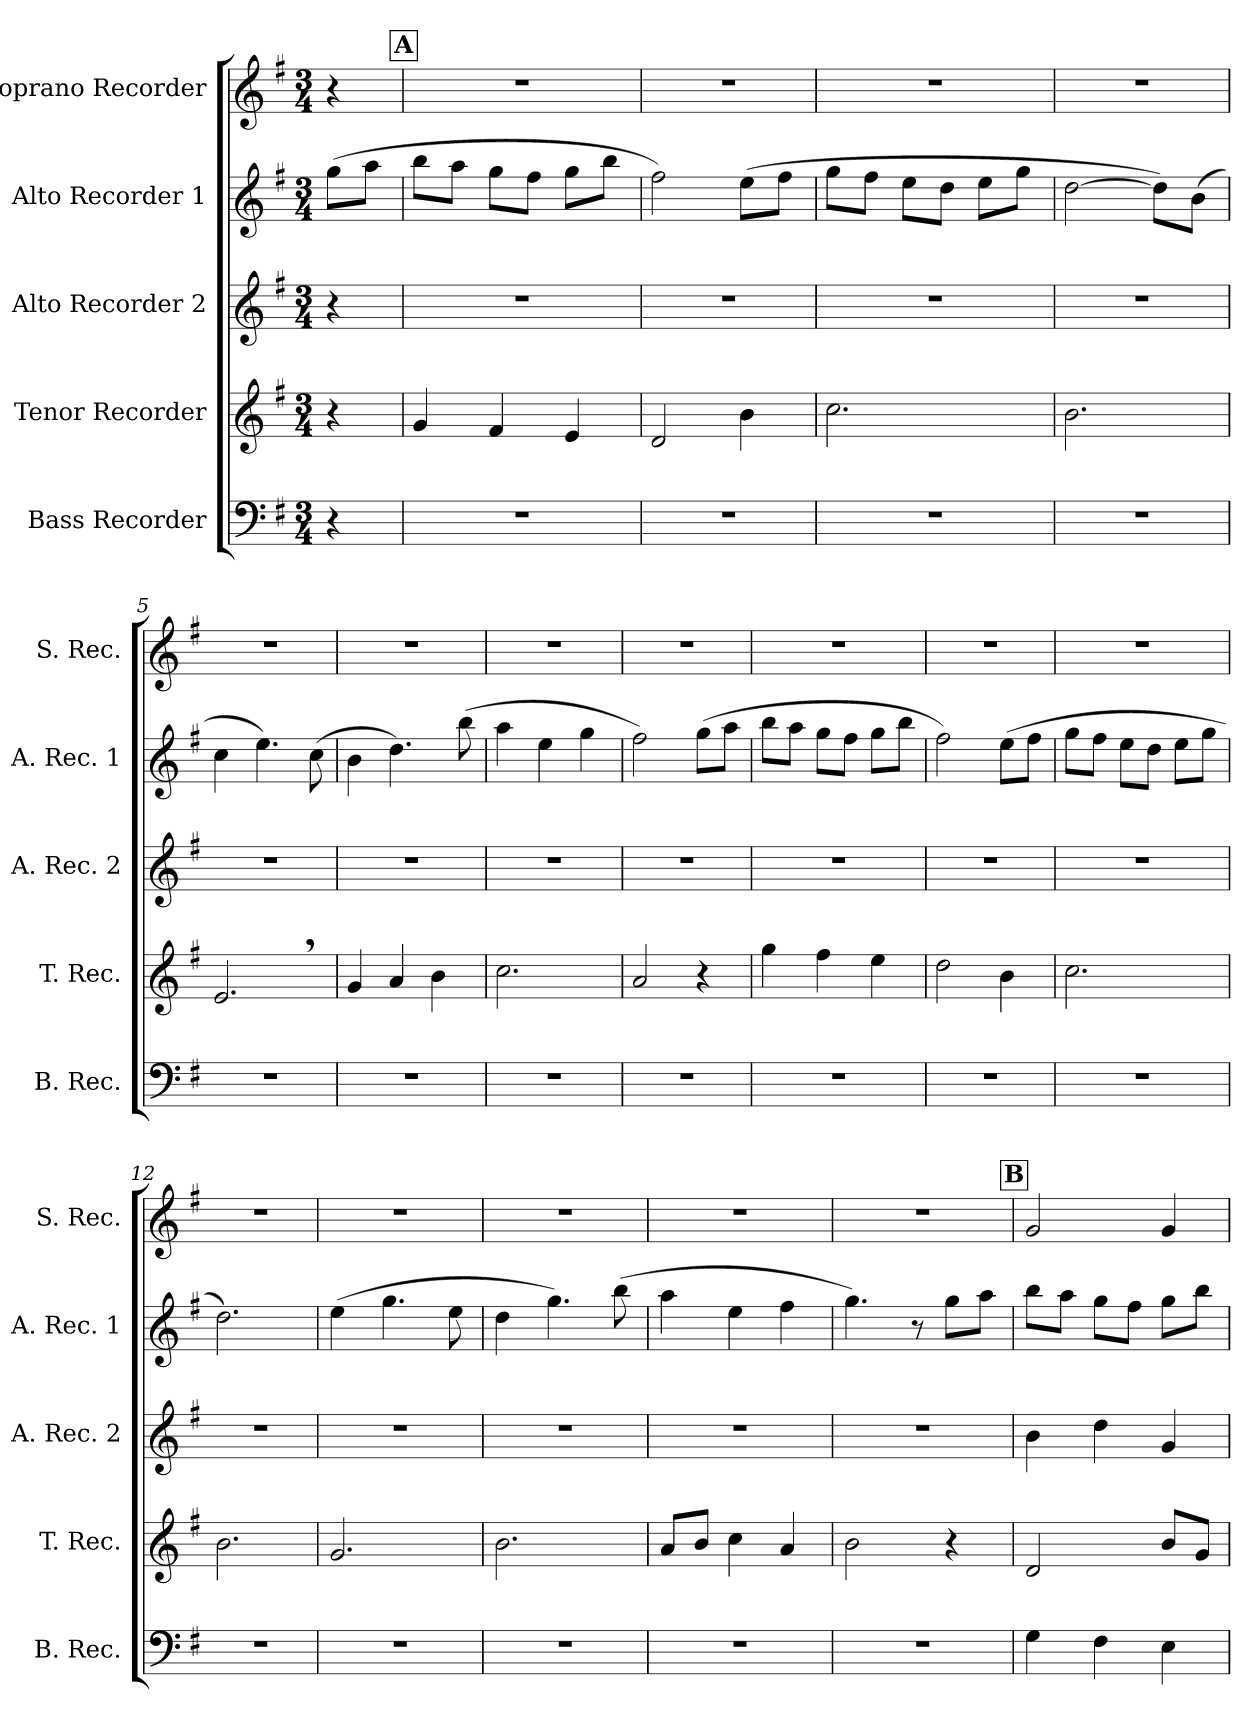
**kern	**kern	**kern	**kern	**kern
*part5	*part4	*part3	*part2	*part1
*staff5	*staff4	*staff3	*staff2	*staff1
*I"Bass Recorder	*I"Tenor Recorder	*I"Alto Recorder 2	*I"Alto Recorder 1	*I"Soprano Recorder
*I'B. Rec.	*I'T. Rec.	*I'A. Rec. 2	*I'A. Rec. 1	*I'S. Rec.
*clefF4	*clefG2	*clefG2	*clefG2	*clefG2
*ITrd-7c-12	*	*	*	*ITrd-7c-12
*k[f#]	*k[f#]	*k[f#]	*k[f#]	*k[f#]
*G:	*G:	*G:	*G:	*G:
*M3/4	*M3/4	*M3/4	*M3/4	*M3/4
*MM88	*MM88	*MM88	*MM88	*MM88
=	=	=	=	=
4r	4r	4r	(>8gg\L	4r
.	.	.	8aa\J	.
!!LO:REH:place=s1:a:B:fs=7.6:t=A
=1	=1	=1	=1	=1
2.r	4g/	2.r	8bb\L	2.r
.	.	.	8aa\J	.
.	4f#/	.	8gg\L	.
.	.	.	8ff#\J	.
.	4e/	.	8gg\L	.
.	.	.	8bb\J	.
=2	=2	=2	=2	=2
2.r	2d/	2.r	2ff#\)	2.r
.	4b\	.	(>8ee\L	.
.	.	.	8ff#\J	.
=3	=3	=3	=3	=3
2.r	2.cc\	2.r	8gg\L	2.r
.	.	.	8ff#\J	.
.	.	.	8ee\L	.
.	.	.	8dd\J	.
.	.	.	8ee\L	.
.	.	.	8gg\J	.
=4	=4	=4	=4	=4
2.r	2.b\	2.r	[2dd\	2.r
.	.	.	8dd\L])	.
.	.	.	(>8b\J	.
=5	=5	=5	=5	=5
2.r	2.e,>/	2.r	4cc\	2.r
.	.	.	4.ee\)	.
.	.	.	(>8cc\	.
=6	=6	=6	=6	=6
2.r	4g/	2.r	4b\	2.r
.	4a/	.	4.dd\)	.
.	4b\	.	.	.
.	.	.	(>8bb\	.
=7	=7	=7	=7	=7
2.r	2.cc\	2.r	4aa\	2.r
.	.	.	4ee\	.
.	.	.	4gg\	.
!!LO:LB:g=z
=8	=8	=8	=8	=8
2.r	2a/	2.r	2ff#\)	2.r
.	4r	.	(>8gg\L	.
.	.	.	8aa\J	.
=9	=9	=9	=9	=9
2.r	4gg\	2.r	8bb\L	2.r
.	.	.	8aa\J	.
.	4ff#\	.	8gg\L	.
.	.	.	8ff#\J	.
.	4ee\	.	8gg\L	.
.	.	.	8bb\J	.
=10	=10	=10	=10	=10
2.r	2dd\	2.r	2ff#\)	2.r
.	4b\	.	(>8ee\L	.
.	.	.	8ff#\J	.
=11	=11	=11	=11	=11
2.r	2.cc\	2.r	8gg\L	2.r
.	.	.	8ff#\J	.
.	.	.	8ee\L	.
.	.	.	8dd\J	.
.	.	.	8ee\L	.
.	.	.	8gg\J	.
=12	=12	=12	=12	=12
2.r	2.b\	2.r	2.dd\)	2.r
=13	=13	=13	=13	=13
2.r	2.g/	2.r	(>4ee\	2.r
.	.	.	4.gg\	.
.	.	.	8ee\	.
=14	=14	=14	=14	=14
2.r	2.b\	2.r	4dd\	2.r
.	.	.	4.gg\)	.
.	.	.	(>8bb\	.
=15	=15	=15	=15	=15
2.r	8a/L	2.r	4aa\	2.r
.	8b/J	.	.	.
.	4cc\	.	4ee\	.
.	4a/	.	4ff#\	.
!!LO:LB:g=z
=16	=16	=16	=16	=16
2.r	2b\	2.r	4.gg\)	2.r
.	.	.	8r	.
.	4r	.	8gg\L	.
.	.	.	8aa\J	.
!!LO:REH:place=s1:a:B:fs=7.6:t=B
=17	=17	=17	=17	=17
4g\	2d/	4b\	8bb\L	2gg/
.	.	.	8aa\J	.
4f#\	.	4dd\	8gg\L	.
.	.	.	8ff#\J	.
4e\	8b/L	4g/	8gg\L	4gg/
.	8g/J	.	8bb\J	.
=	=	=	=	=
*-	*-	*-	*-	*-
